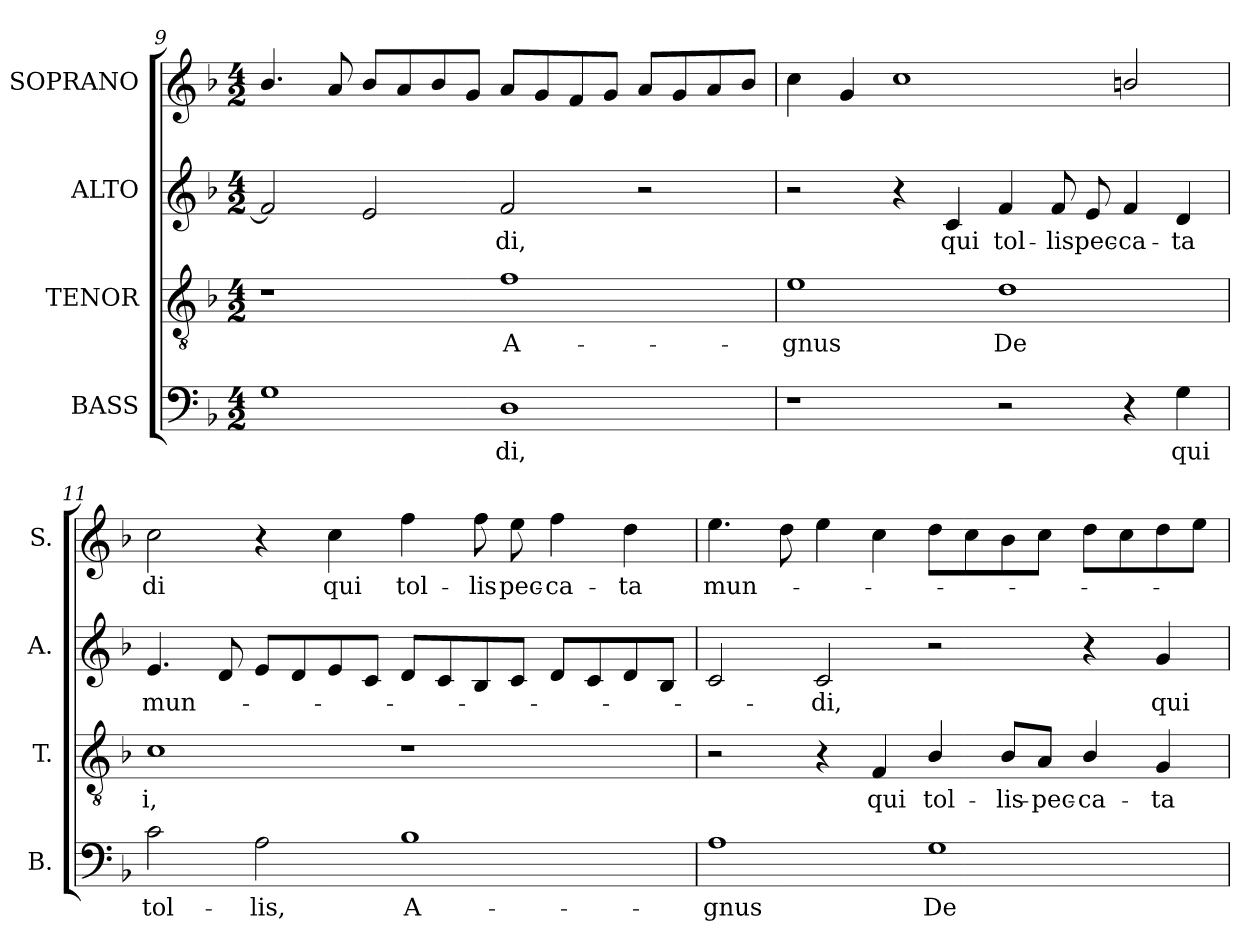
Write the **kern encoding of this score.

**kern	**text	**kern	**text	**kern	**text	**kern	**text
*part4	*part4	*part3	*part3	*part2	*part2	*part1	*part1
*staff4	*staff4	*staff3	*staff3	*staff2	*staff2	*staff1	*staff1
*I"BASS	*	*I"TENOR	*	*I"ALTO	*	*I"SOPRANO	*
*I'B.	*	*I'T.	*	*I'A.	*	*I'S.	*
*clefF4	*	*clefGv2	*	*clefG2	*	*clefG2	*
*	*	*ITrd7c12	*	*	*	*	*
*k[b-]	*	*k[b-]	*	*k[b-]	*	*k[b-]	*
*F:	*	*F:	*	*F:	*	*F:	*
*M4/2	*	*M4/2	*	*M4/2	*	*M4/2	*
=9	=9	=9	=9	=9	=9	=9	=9
1Gi	.	1r	.	2fi/]	.	4.b-i/	.
.	.	.	.	.	.	8ai/	.
.	.	.	.	2ei/	.	8b-i/L	.
.	.	.	.	.	.	8ai/	.
.	.	.	.	.	.	8b-i/	.
.	.	.	.	.	.	8gi/J	.
!	!LO:LY:b:color=#000000	!	!	!	!	!	!
!	!	!	!LO:LY:b:color=#000000	!	!	!	!
!	!	!	!	!	!LO:LY:b:color=#000000	!	!
1Di	-di,	1Fi	A-	2fi/	-di,	8ai/L	.
.	.	.	.	.	.	8gi/	.
.	.	.	.	.	.	8fi/	.
.	.	.	.	.	.	8gi/J	.
.	.	.	.	2r	.	8ai/L	.
.	.	.	.	.	.	8gi/	.
.	.	.	.	.	.	8ai/	.
.	.	.	.	.	.	8b-i/J	.
=10	=10	=10	=10	=10	=10	=10	=10
!	!	!	!LO:LY:b:color=#000000	!	!	!	!
1r	.	1Ei	-gnus	2r	.	4cci\	.
.	.	.	.	.	.	4gi/	.
.	.	.	.	4r	.	1cci	.
!	!	!	!	!	!LO:LY:b:color=#000000	!	!
.	.	.	.	4ci/	qui	.	.
!	!	!	!LO:LY:b:color=#000000	!	!	!	!
!	!	!	!	!	!LO:LY:b:color=#000000	!	!
2r	.	1Di	De	4fi/	tol-	.	.
!	!	!	!	!	!LO:LY:b:color=#000000	!	!
.	.	.	.	8fi/	-lis	.	.
!	!	!	!	!	!LO:LY:b:color=#000000	!	!
.	.	.	.	8ei/	pec-	.	.
!	!	!	!	!	!LO:LY:b:color=#000000	!	!
4r	.	.	.	4fi/	-ca-	2bni/	.
!	!LO:LY:b:color=#000000	!	!	!	!	!	!
!	!	!	!	!	!LO:LY:b:color=#000000	!	!
4Gi\	qui	.	.	4di/	-ta	.	.
!!LO:LB:g=z
=11	=11	=11	=11	=11	=11	=11	=11
!	!LO:LY:b:color=#000000	!	!	!	!	!	!
!	!	!	!LO:LY:b:color=#000000	!	!	!	!
!	!	!	!	!	!LO:LY:b:color=#000000	!	!
!	!	!	!	!	!	!	!LO:LY:b:color=#000000
2ci\	tol-	1Ci	i,	4.ei/	mun-	2cci\	-di
.	.	.	.	8di/	.	.	.
!	!LO:LY:b:color=#000000	!	!	!	!	!	!
2Ai\	-lis,	.	.	8ei/L	.	4r	.
.	.	.	.	8di/	.	.	.
!	!	!	!	!	!	!	!LO:LY:b:color=#000000
.	.	.	.	8ei/	.	4cci\	qui
.	.	.	.	8ci/J	.	.	.
!	!LO:LY:b:color=#000000	!	!	!	!	!	!
!	!	!	!	!	!	!	!LO:LY:b:color=#000000
1B-i	A-	1r	.	8di/L	.	4ffi\	tol-
.	.	.	.	8ci/	.	.	.
!	!	!	!	!	!	!	!LO:LY:b:color=#000000
.	.	.	.	8B-i/	.	8ffi\	-lis
!	!	!	!	!	!	!	!LO:LY:b:color=#000000
.	.	.	.	8ci/J	.	8eei\	pec-
!	!	!	!	!	!	!	!LO:LY:b:color=#000000
.	.	.	.	8di/L	.	4ffi\	-ca-
.	.	.	.	8ci/	.	.	.
!	!	!	!	!	!	!	!LO:LY:b:color=#000000
.	.	.	.	8di/	.	4ddi\	-ta
.	.	.	.	8B-i/J	.	.	.
=12	=12	=12	=12	=12	=12	=12	=12
!	!LO:LY:b:color=#000000	!	!	!	!	!	!
!	!	!	!	!	!	!	!LO:LY:b:color=#000000
1Ai	-gnus	2r	.	2ci/	.	4.eei\	mun-
.	.	.	.	.	.	8ddi\	.
!	!	!	!	!	!LO:LY:b:color=#000000	!	!
.	.	4r	.	2ci/	-di,	4eei\	.
!	!	!	!LO:LY:b:color=#000000	!	!	!	!
.	.	4FFi/	qui	.	.	4cci\	.
!	!LO:LY:b:color=#000000	!	!	!	!	!	!
!	!	!	!LO:LY:b:color=#000000	!	!	!	!
1Gi	De-	4BB-i/	tol-	2r	.	8ddi\L	.
.	.	.	.	.	.	8cci\	.
!	!	!	!LO:LY:b:color=#000000	!	!	!	!
.	.	8BB-i/L	-lis-	.	.	8b-i\	.
!	!	!	!LO:LY:b:color=#000000	!	!	!	!
.	.	8AAi/J	-pec-	.	.	8cci\J	.
!	!	!	!LO:LY:b:color=#000000	!	!	!	!
.	.	4BB-i/	-ca-	4r	.	8ddi\L	.
.	.	.	.	.	.	8cci\	.
!	!	!	!LO:LY:b:color=#000000	!	!	!	!
!	!	!	!	!	!LO:LY:b:color=#000000	!	!
.	.	4GGi/	-ta	4gi/	qui	8ddi\	.
.	.	.	.	.	.	8eei\J	.
=	=	=	=	=	=	=	=
*-	*-	*-	*-	*-	*-	*-	*-
